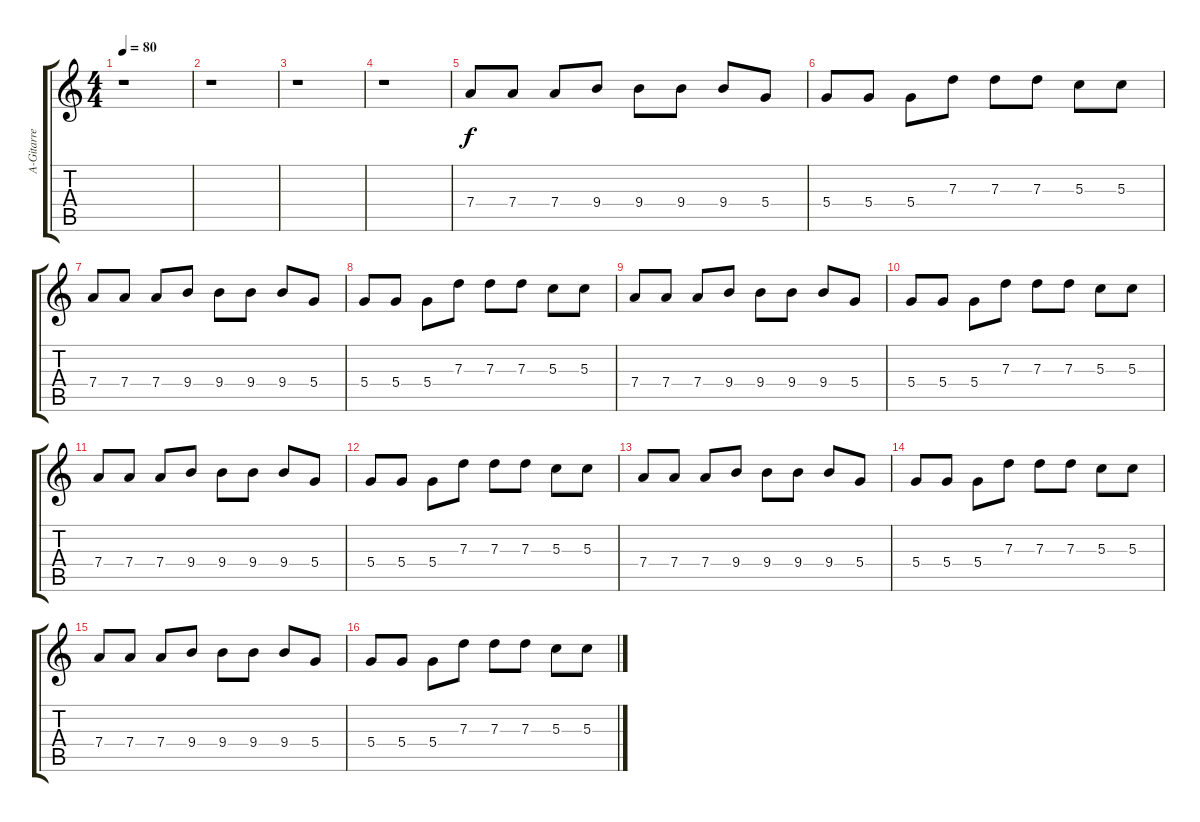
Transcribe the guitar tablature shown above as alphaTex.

\track ("A-Gitarre 2" "A-Gitarre ") {instrument acousticguitarsteel}
\staff {score tabs}
\tuning (E4 B3 G3 D3 A2 E2) {hide}
\ts (4 4)
\tempo 80
\clef g2
\ks c
r.1{dy f} |
r.1 |
r.1 |
r.1 |
7.4.8 7.4.8 7.4.8 9.4.8 9.4.8 9.4.8 9.4.8 5.4.8 |
5.4.8 5.4.8 5.4.8 7.3.8 7.3.8 7.3.8 5.3.8 5.3.8 |
7.4.8 7.4.8 7.4.8 9.4.8 9.4.8 9.4.8 9.4.8 5.4.8 |
5.4.8 5.4.8 5.4.8 7.3.8 7.3.8 7.3.8 5.3.8 5.3.8 |
7.4.8 7.4.8 7.4.8 9.4.8 9.4.8 9.4.8 9.4.8 5.4.8 |
5.4.8 5.4.8 5.4.8 7.3.8 7.3.8 7.3.8 5.3.8 5.3.8 |
7.4.8 7.4.8 7.4.8 9.4.8 9.4.8 9.4.8 9.4.8 5.4.8 |
5.4.8 5.4.8 5.4.8 7.3.8 7.3.8 7.3.8 5.3.8 5.3.8 |
7.4.8 7.4.8 7.4.8 9.4.8 9.4.8 9.4.8 9.4.8 5.4.8 |
5.4.8 5.4.8 5.4.8 7.3.8 7.3.8 7.3.8 5.3.8 5.3.8 |
7.4.8 7.4.8 7.4.8 9.4.8 9.4.8 9.4.8 9.4.8 5.4.8 |
5.4.8 5.4.8 5.4.8 7.3.8 7.3.8 7.3.8 5.3.8 5.3.8
